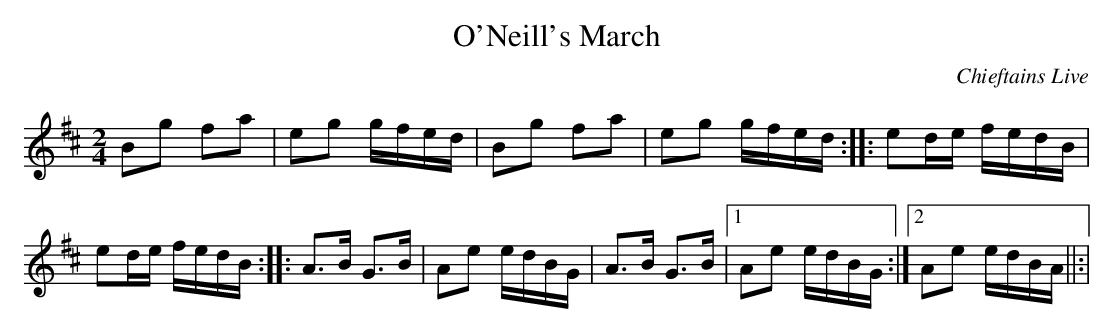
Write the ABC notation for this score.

X:1
T:O'Neill's March
C:Chieftains Live
M:2/4
L:1/16
K:D
B2g2 f2a2 |e2g2 gfed |B2g2 f2a2 |e2g2 gfed ::e2de fedB |e2de fedB ::A3B G3B |A2e2 edBG |A3B G3B |[1A2e2 edBG :|[2A2e2 edBA ||:|
